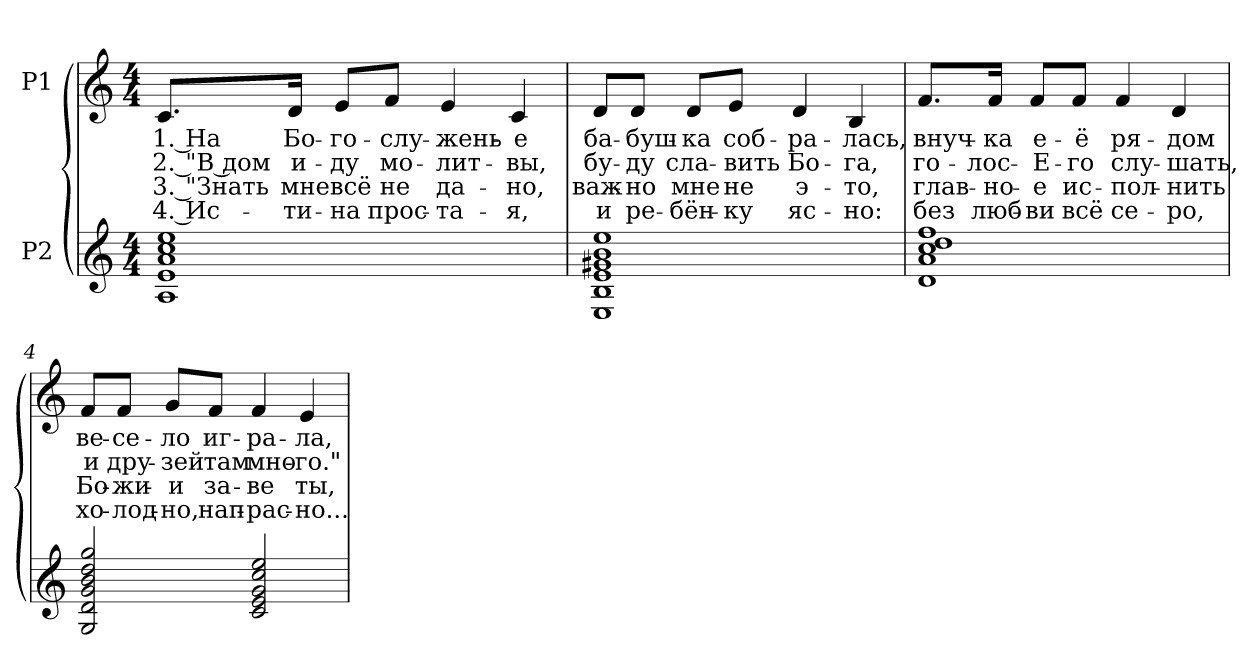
**kern	**kern	**text	**text	**text	**text
*part2	*part1	*part1	*part1	*part1	*part1
*staff2	*staff1	*staff1	*staff1	*staff1	*staff1
*I"P2	*I"P1	*	*	*	*
!!LO:PB:g=z
*clefG2	*clefG2	*	*	*	*
*ITrd7c12	*	*	*	*	*
*k[]	*k[]	*	*	*	*
*a:	*a:	*	*	*	*
*M4/4	*M4/4	*	*	*	*
=1	=1	=1	=1	=1	=1
!	!	!LO:LY:b:color=#000000	!LO:LY:b:color=#000000	!LO:LY:b:color=#000000	!LO:LY:b:color=#000000
1AAi 1Ei 1Ai 1ci 1ei	8.ci/L	1. На	2. "В дом	-3. "Знать	4. Ис-
!	!	!LO:LY:b:color=#000000	!LO:LY:b:color=#000000	!LO:LY:b:color=#000000	!LO:LY:b:color=#000000
.	16di/Jk	Бо-	и-	мне	ти-
!	!	!LO:LY:b:color=#000000	!LO:LY:b:color=#000000	!LO:LY:b:color=#000000	!LO:LY:b:color=#000000
.	8ei/L	-го-	-ду	-всё	на
!	!	!LO:LY:b:color=#000000	!LO:LY:b:color=#000000	!LO:LY:b:color=#000000	!LO:LY:b:color=#000000
.	8fi/J	-слу-	мо-	не	прос-
!	!	!LO:LY:b:color=#000000	!LO:LY:b:color=#000000	!LO:LY:b:color=#000000	!LO:LY:b:color=#000000
.	4ei/	-жень-	-лит-	-да-	-та-
!	!	!LO:LY:b:color=#000000	!LO:LY:b:color=#000000	!LO:LY:b:color=#000000	!LO:LY:b:color=#000000
.	4ci/	-е	-вы,	-но,	я,
=2	=2	=2	=2	=2	=2
!	!	!LO:LY:b:color=#000000	!LO:LY:b:color=#000000	!LO:LY:b:color=#000000	!LO:LY:b:color=#000000
1EEi 1BBi 1Ei 1G#Xi 1Bi 1ei	8di/L	ба-	бу-	важ-	-и
!	!	!LO:LY:b:color=#000000	!LO:LY:b:color=#000000	!LO:LY:b:color=#000000	!LO:LY:b:color=#000000
.	8di/J	-буш-	-ду	но	ре-
!	!	!LO:LY:b:color=#000000	!LO:LY:b:color=#000000	!LO:LY:b:color=#000000	!LO:LY:b:color=#000000
.	8di/L	-ка	сла-	-мне	бён-
!	!	!LO:LY:b:color=#000000	!LO:LY:b:color=#000000	!LO:LY:b:color=#000000	!LO:LY:b:color=#000000
.	8ei/J	соб-	-вить	-не	ку
!	!	!LO:LY:b:color=#000000	!LO:LY:b:color=#000000	!LO:LY:b:color=#000000	!LO:LY:b:color=#000000
.	4di/	-ра-	Бо-	э-	-яс-
!	!	!LO:LY:b:color=#000000	!LO:LY:b:color=#000000	!LO:LY:b:color=#000000	!LO:LY:b:color=#000000
.	4Bi/	-лась,	-га,	-то,	но:
!!LO:LB:g=z
=3	=3	=3	=3	=3	=3
!	!	!LO:LY:b:color=#000000	!LO:LY:b:color=#000000	!LO:LY:b:color=#000000	!LO:LY:b:color=#000000
1Di 1Ai 1ci 1di 1fi	8.fi/L	внуч-	го-	глав-	-без
!	!	!LO:LY:b:color=#000000	!LO:LY:b:color=#000000	!LO:LY:b:color=#000000	!LO:LY:b:color=#000000
.	16fi/Jk	-ка	-лос-	но-	-люб-
!	!	!LO:LY:b:color=#000000	!LO:LY:b:color=#000000	!LO:LY:b:color=#000000	!LO:LY:b:color=#000000
.	8fi/L	е-	-Е-	-е	ви
!	!	!LO:LY:b:color=#000000	!LO:LY:b:color=#000000	!LO:LY:b:color=#000000	!LO:LY:b:color=#000000
.	8fi/J	-ё	-го	ис-	-всё
!	!	!LO:LY:b:color=#000000	!LO:LY:b:color=#000000	!LO:LY:b:color=#000000	!LO:LY:b:color=#000000
.	4fi/	ря-	слу-	пол-	-се-
!	!	!LO:LY:b:color=#000000	!LO:LY:b:color=#000000	!LO:LY:b:color=#000000	!LO:LY:b:color=#000000
.	4di/	-дом	-шать,	-нить	ро,
=4	=4	=4	=4	=4	=4
!	!	!LO:LY:b:color=#000000	!LO:LY:b:color=#000000	!LO:LY:b:color=#000000	!LO:LY:b:color=#000000
2GGi/ 2Di 2Gi 2Bi 2di 2gi	8fi/L	ве-	и	Бо-	-хо-
!	!	!LO:LY:b:color=#000000	!LO:LY:b:color=#000000	!LO:LY:b:color=#000000	!LO:LY:b:color=#000000
.	8fi/J	-се-	дру-	-жи-	-лод-
!	!	!LO:LY:b:color=#000000	!LO:LY:b:color=#000000	!LO:LY:b:color=#000000	!LO:LY:b:color=#000000
.	8gi/L	-ло	-зей	-и	но,
!	!	!LO:LY:b:color=#000000	!LO:LY:b:color=#000000	!LO:LY:b:color=#000000	!LO:LY:b:color=#000000
.	8fi/J	иг-	там	за-	-нап-
!	!	!LO:LY:b:color=#000000	!LO:LY:b:color=#000000	!LO:LY:b:color=#000000	!LO:LY:b:color=#000000
2Ci/ 2Ei 2Gi 2ci 2ei	4fi/	-ра-	мно-	-ве	рас-
!	!	!LO:LY:b:color=#000000	!LO:LY:b:color=#000000	!LO:LY:b:color=#000000	!LO:LY:b:color=#000000
.	4ei/	-ла,	-го."	-ты,	но...
=	=	=	=	=	=
*-	*-	*-	*-	*-	*-
